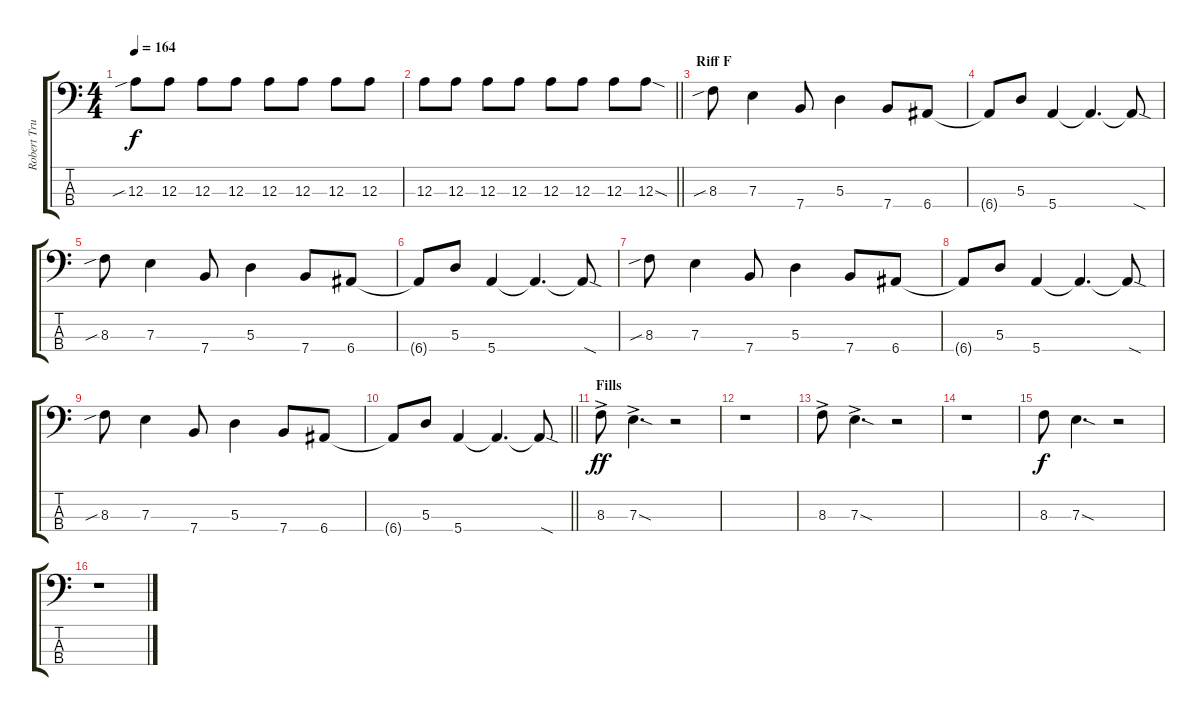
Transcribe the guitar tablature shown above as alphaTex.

\track ("Robert Trujillo" "Robert Tru") {instrument electricbassfinger}
\staff {score tabs}
\tuning (G2 D2 A1 E1) {hide}
\ts (4 4)
\tempo 164
\clef f4
\ks c
12.3{sib}.8{dy f} 12.3.8 12.3.8 12.3.8 12.3.8 12.3.8 12.3.8 12.3.8 |
\barLineRight lightlight
12.3.8 12.3.8 12.3.8 12.3.8 12.3.8 12.3.8 12.3.8 12.3{sod}.8 |
\section ("" "Riff F")
8.3{sib}.8 7.3.4 7.4.8 5.3.4 7.4.8 6.4.8 |
6.4{t}.8 5.3.8 5.4.4 5.4{t}.4{d} 5.4{sod t}.8 |
8.3{sib}.8 7.3.4 7.4.8 5.3.4 7.4.8 6.4.8 |
6.4{t}.8 5.3.8 5.4.4 5.4{t}.4{d} 5.4{sod t}.8 |
8.3{sib}.8 7.3.4 7.4.8 5.3.4 7.4.8 6.4.8 |
6.4{t}.8 5.3.8 5.4.4 5.4{t}.4{d} 5.4{sod t}.8 |
8.3{sib}.8 7.3.4 7.4.8 5.3.4 7.4.8 6.4.8 |
\barLineRight lightlight
6.4{t}.8 5.3.8 5.4.4 5.4{t}.4{d} 5.4{sod t}.8 |
\section ("" "Fills")
8.3{ac}.8{dy ff} 7.3{sod ac}.4{d} r.2 |
r.1 |
8.3{ac}.8 7.3{sod ac}.4{d} r.2 |
r.1 |
8.3.8{dy f} 7.3{sod}.4{d} r.2 |
r.1
